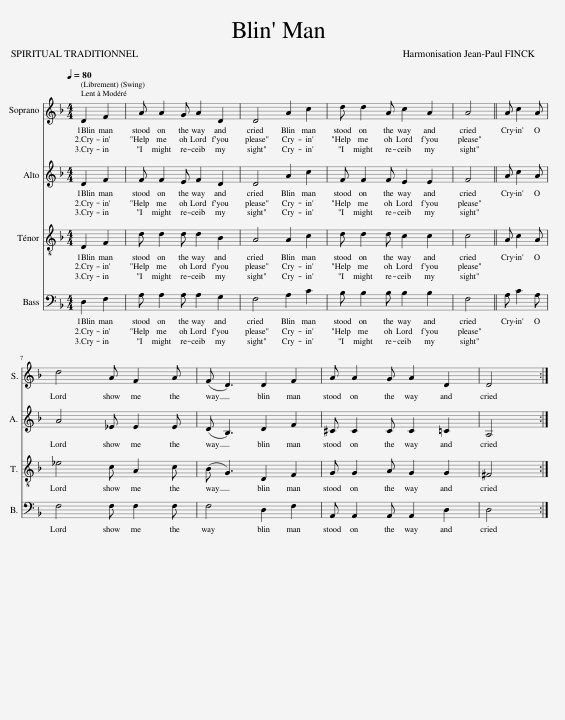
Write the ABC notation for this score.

X:1
%%score 1 2 3 4
L:1/8
Q:1/4=80
M:4/4
I:linebreak $
K:F
V:1 treble
V:2 treble
V:3 treble-8
V:4 bass
V:1
 D2 F2 | A A2 G A2 D2 | D4 A2 c2 | d d2 A c2 A2 | A4 || %5
 A c2 A |$ d4 A F2 A | (F D3) D2 F2 | A A2 G A2 D2 | D4 :| %10
V:2
 D2 F2 | F F2 E F2 D2 | D4 A2 c2 | F F2 F E2 E2 | F4 || %5
 A c2 A |$ A4 _E E2 E | (D B,3) D2 F2 | ^C C2 C C2 =C2 | A,4 :| %10
V:3
 D2 F2 | d d2 d d2 B2 | A4 A2 c2 | d d2 d c2 c2 | c4 || %5
 A c2 A |$ _e4 c A2 c | (B G3) D2 F2 | G G2 A G2 G2 | ^F4 :| %10
V:4
 D,2 F,2 | A, A,2 A, A,2 G,2 | F,4 A,2 C2 | B, B,2 B, B,2 B,2 | F,4 || %5
 A, C2 A, |$ F,4 F, F,2 F, | F,4 D,2 F,2 | A,, A,,2 A,, A,,2 D,2 | D,4 :| %10
